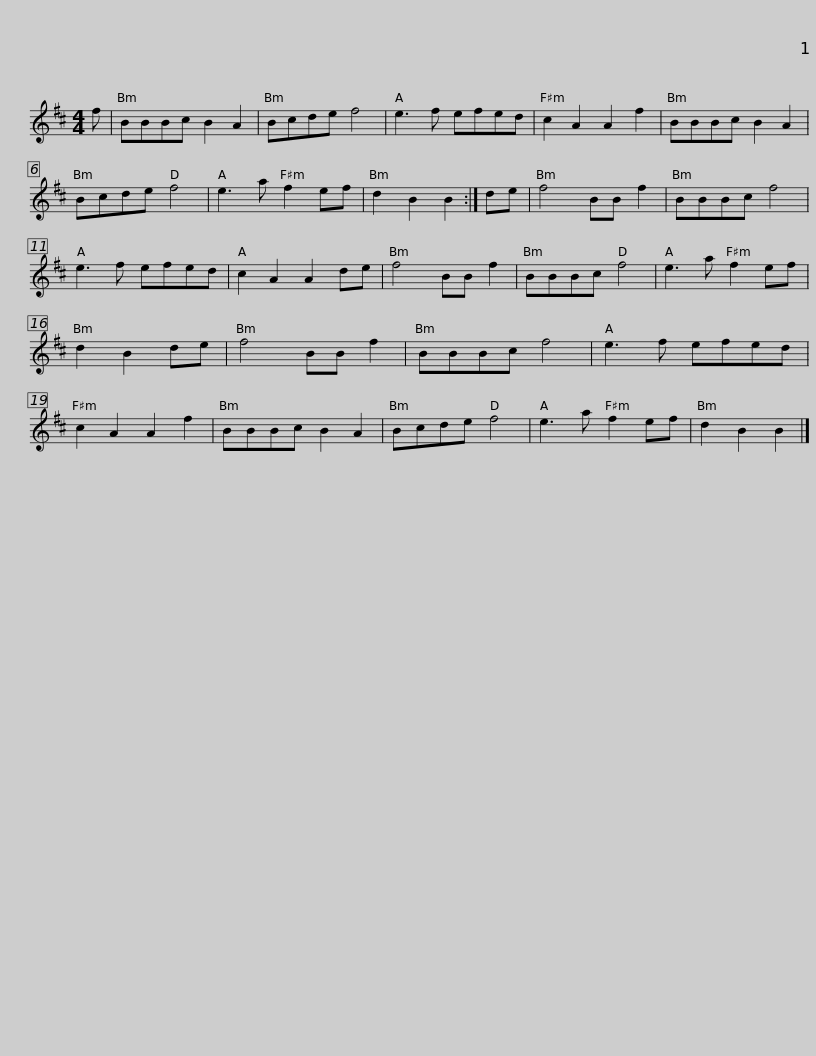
X:1
L:1/8
M:4/4
I:linebreak $
K:Bmin
V:1 treble
V:1
 f | BBBc B2 A2 | Bcde f4 | e3 f efed | c2 A2 A2 f2 | %5
 BBBc B2 A2 | Bcde f4 | e3 a f2 ef |$ d2 B2 B2 :| de | %10
 f4 BB f2 | BBBc f4 | e3 f efed | c2 A2 A2 de | f4 BB f2 | %15
 BBBc f4 | e3 a f2 ef |$ d2 B2 de | f4 BB f2 | BBBc f4 | %20
 e3 f efed | c2 A2 A2 f2 | BBBc B2 A2 | Bcde f4 | e3 a f2 ef |$ %25
 d2 B2 B2 |] %26
